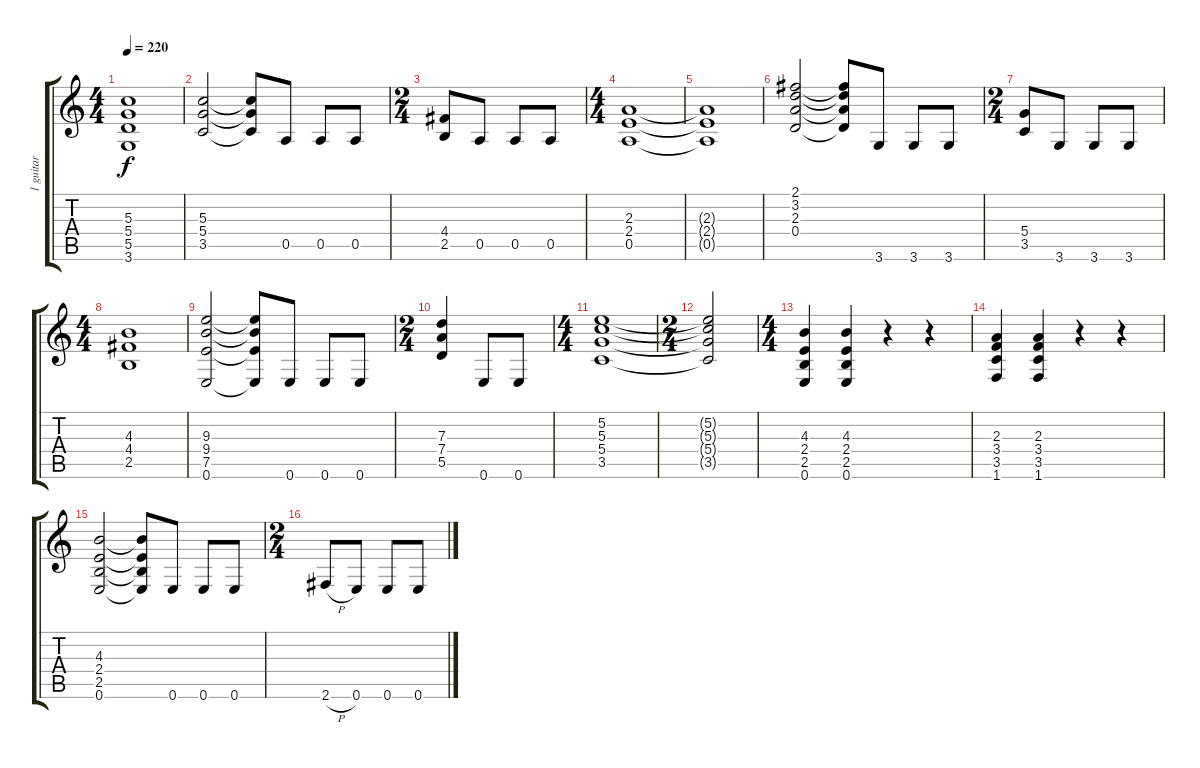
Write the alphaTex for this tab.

\track ("1 guitar" "1 guitar") {instrument overdrivenguitar}
\staff {score tabs}
\tuning (E4 B3 G3 D3 A2 E2) {hide}
\ts (4 4)
\tempo 220
\clef g2
\ks c
(5.3{t} 5.4{t} 5.5{t} 3.6{t}).1{dy f} |
(5.3 5.4 3.5).2 (5.3{t} 5.4{t} 3.5{t}).8 0.5.8 0.5.8 0.5.8 |
\ts (2 4)
(4.4 2.5).8 0.5.8 0.5.8 0.5.8 |
\ts (4 4)
(2.3 2.4 0.5).1 |
(2.3{t} 2.4{t} 0.5{t}).1 |
(2.1 3.2 2.3 0.4).2 (2.1{t} 3.2{t} 2.3{t} 0.4{t}).8 3.6.8 3.6.8 3.6.8 |
\ts (2 4)
(5.4 3.5).8 3.6.8 3.6.8 3.6.8 |
\ts (4 4)
(4.3 4.4 2.5).1 |
(9.3 9.4 7.5 0.6).2 (9.3{t} 9.4{t} 7.5{t} 0.6{t}).8 0.6.8 0.6.8 0.6.8 |
\ts (2 4)
(7.3 7.4 5.5).4 0.6.8 0.6.8 |
\ts (4 4)
(5.2 5.3 5.4 3.5).1 |
\ts (2 4)
(5.2{t} 5.3{t} 5.4{t} 3.5{t}).2 |
\ts (4 4)
(4.3 2.4 2.5 0.6).4 (4.3 2.4 2.5 0.6).4 r.4 r.4 |
(2.3 3.4 3.5 1.6).4 (2.3 3.4 3.5 1.6).4 r.4 r.4 |
(4.3 2.4 2.5 0.6).2 (4.3{t} 2.4{t} 2.5{t} 0.6{t}).8 0.6.8 0.6.8 0.6.8 |
\ts (2 4)
2.6{h}.8 0.6.8 0.6.8 0.6.8
